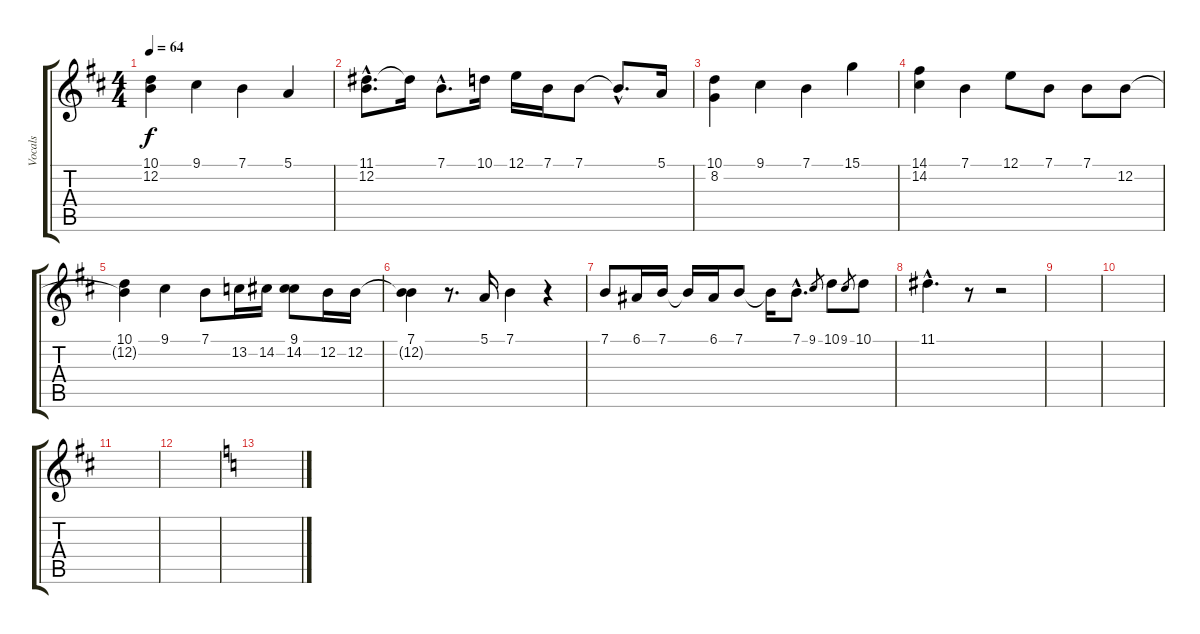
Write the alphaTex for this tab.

\track ("Vocals" "Vocals") {instrument clarinet}
\staff {score tabs}
\tuning (E4 B3 G3 D3 A2 E2) {hide}
\ts (4 4)
\tempo 64
\clef g2
\ks d
(10.1 12.2{t}).4{dy f} 9.1.4 7.1.4 5.1.4 |
(11.1{hac} 12.2{hac}).8{d} 11.1{t}.16 7.1{hac}.8{d} 10.1.16 12.1.16 7.1.16 7.1.8 7.1{hac t}.8{d} 5.1.16 |
(10.1 8.2).4 9.1.4 7.1.4 15.1.4 |
(14.1 14.2).4 7.1.4 12.1.8 7.1.8 7.1.8 12.2.8 |
(10.1 12.2{t}).4 9.1.4 7.1.8 13.2.16 14.2.16 (9.1 14.2).8 12.2.16 12.2.16 |
(7.1 12.2{t}).4 r.8{d} 5.1.16 7.1.4 r.4 |
7.1.8 6.1.16 7.1.16 7.1{t}.16 6.1.16 7.1.8 7.1{t}.16 7.1{hac}.8{d} 9.1.8{gr} 10.1.8 9.1.8{gr} 10.1.8 |
11.1{hac}.4{d} r.8 r.2 |
|
|
|
|
\ks c
